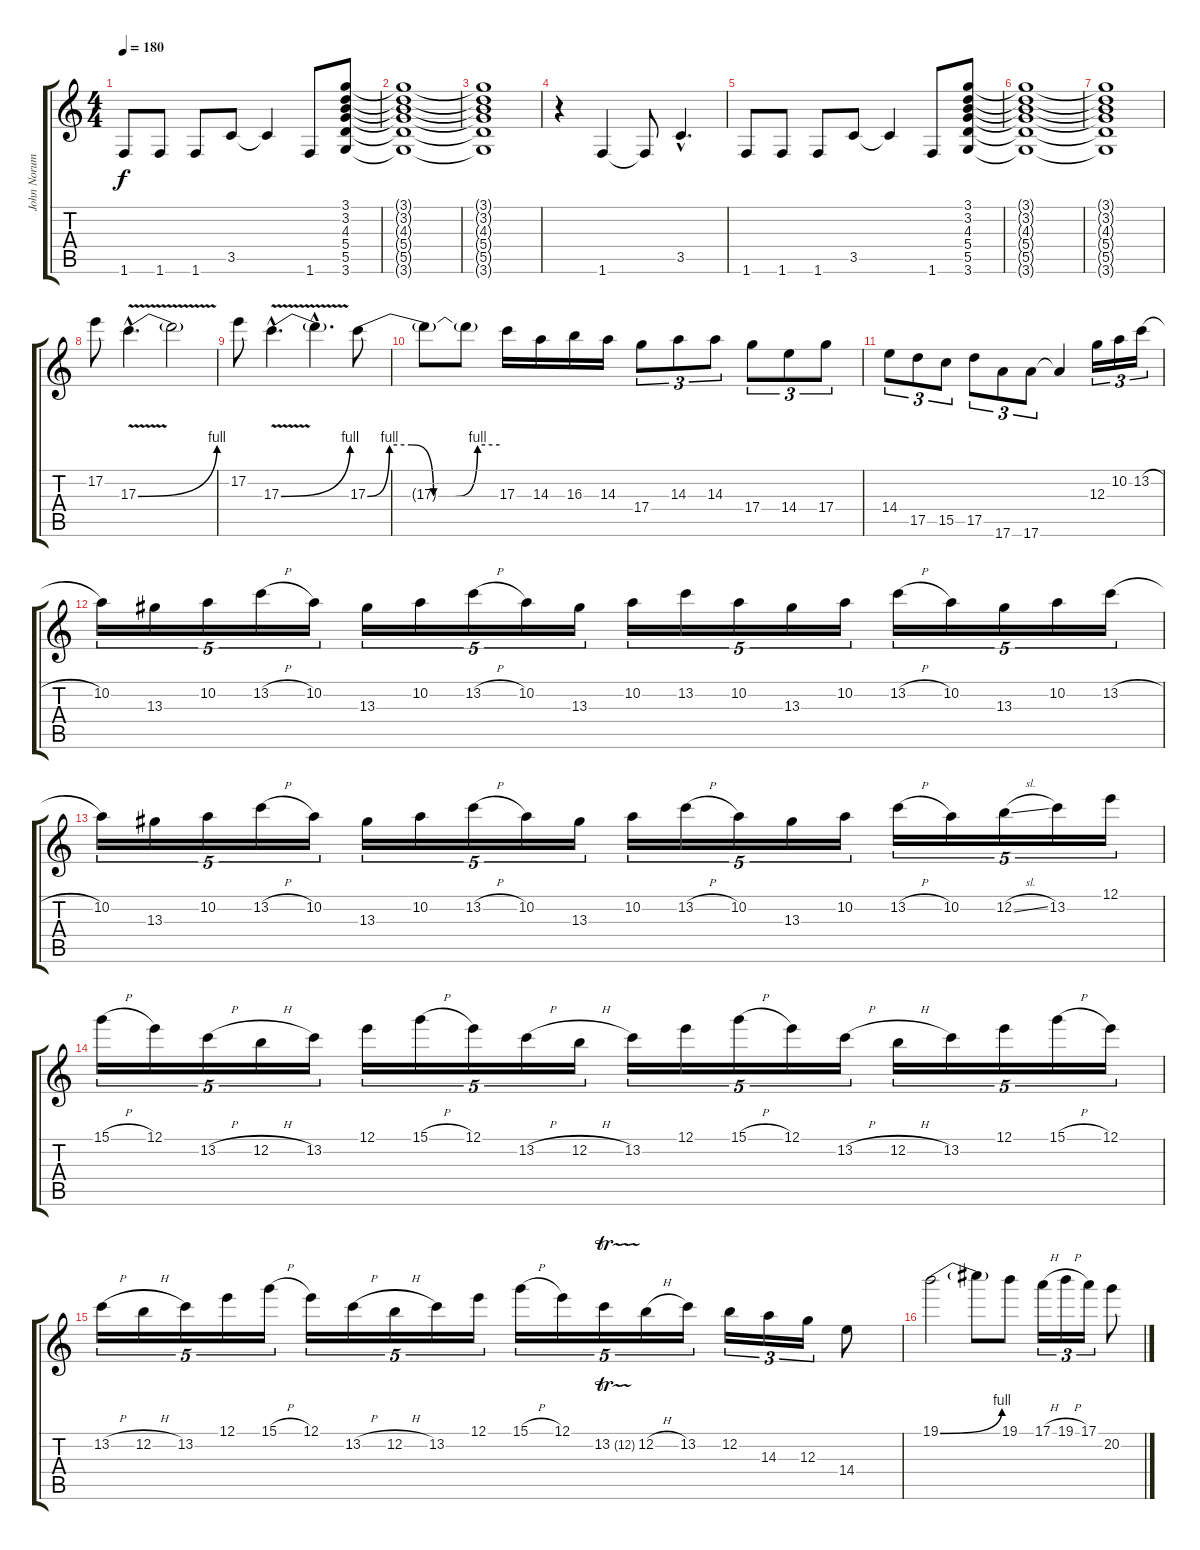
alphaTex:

\track ("John Norum Gtr 2" "John Norum") {instrument overdrivenguitar}
\staff {score tabs}
\tuning (E4 B3 G3 D3 A2 E2) {hide}
\ts (4 4)
\tempo 180
\clef g2
\ks c
1.6.8{dy f} 1.6.8 1.6.8 3.5.8 3.5{t}.4 1.6.8 (3.1 3.2 4.3 5.4 5.5 3.6).8 |
(3.1{t} 3.2{t} 4.3{t} 5.4{t} 5.5{t} 3.6{t}).1 |
(3.1{t} 3.2{t} 4.3{t} 5.4{t} 5.5{t} 3.6{t}).1 |
r.4 1.6.4 1.6{t}.8 3.5{hac}.4{d} |
1.6.8 1.6.8 1.6.8 3.5.8 3.5{t}.4 1.6.8 (3.1 3.2 4.3 5.4 5.5 3.6).8 |
(3.1{t} 3.2{t} 4.3{t} 5.4{t} 5.5{t} 3.6{t}).1 |
(3.1{t} 3.2{t} 4.3{t} 5.4{t} 5.5{t} 3.6{t}).1 |
17.2.8 17.3{be (bend 0 0 60 4) v hac}.4{d} 17.3{t}.2 |
17.2.8 17.3{be (bend 0 0 60 4) v hac}.4{d} 17.3{hac t}.4{d} 17.3{be (custom 0 0 10 4 20 4 30 0 40 0 50 4 60 4)}.8 |
17.3{t}.8 17.3{t}.8 17.3.16 14.3.16 16.3.16 14.3.16 17.4.8{tu (3 2)} 14.3.8{tu (3 2)} 14.3.8{tu (3 2)} 17.4.8{tu (3 2)} 14.4.8{tu (3 2)} 17.4.8{tu (3 2)} |
14.4.8{tu (3 2)} 17.5.8{tu (3 2)} 15.5.8{tu (3 2)} 17.5.8{tu (3 2)} 17.6.8{tu (3 2)} 17.6.8{tu (3 2)} 17.6{t}.4 12.3.16{tu (3 2)} 10.2.16{tu (3 2)} 13.2{h}.16{tu (3 2)} |
10.2.16{tu (5 4)} 13.3.16{tu (5 4)} 10.2.16{tu (5 4)} 13.2{h}.16{tu (5 4)} 10.2.16{tu (5 4)} 13.3.16{tu (5 4)} 10.2.16{tu (5 4)} 13.2{h}.16{tu (5 4)} 10.2.16{tu (5 4)} 13.3.16{tu (5 4)} 10.2.16{tu (5 4)} 13.2.16{tu (5 4)} 10.2.16{tu (5 4)} 13.3.16{tu (5 4)} 10.2.16{tu (5 4)} 13.2{h}.16{tu (5 4)} 10.2.16{tu (5 4)} 13.3.16{tu (5 4)} 10.2.16{tu (5 4)} 13.2{h}.16{tu (5 4)} |
10.2.16{tu (5 4)} 13.3.16{tu (5 4)} 10.2.16{tu (5 4)} 13.2{h}.16{tu (5 4)} 10.2.16{tu (5 4)} 13.3.16{tu (5 4)} 10.2.16{tu (5 4)} 13.2{h}.16{tu (5 4)} 10.2.16{tu (5 4)} 13.3.16{tu (5 4)} 10.2.16{tu (5 4)} 13.2{h}.16{tu (5 4)} 10.2.16{tu (5 4)} 13.3.16{tu (5 4)} 10.2.16{tu (5 4)} 13.2{h}.16{tu (5 4)} 10.2.16{tu (5 4)} 12.2{sl}.16{tu (5 4)} 13.2.16{tu (5 4)} 12.1.16{tu (5 4)} |
15.1{h}.16{tu (5 4)} 12.1.16{tu (5 4)} 13.2{h}.16{tu (5 4)} 12.2{h}.16{tu (5 4)} 13.2.16{tu (5 4)} 12.1.16{tu (5 4)} 15.1{h}.16{tu (5 4)} 12.1.16{tu (5 4)} 13.2{h}.16{tu (5 4)} 12.2{h}.16{tu (5 4)} 13.2.16{tu (5 4)} 12.1.16{tu (5 4)} 15.1{h}.16{tu (5 4)} 12.1.16{tu (5 4)} 13.2{h}.16{tu (5 4)} 12.2{h}.16{tu (5 4)} 13.2.16{tu (5 4)} 12.1.16{tu (5 4)} 15.1{h}.16{tu (5 4)} 12.1.16{tu (5 4)} |
13.2{h}.16{tu (5 4)} 12.2{h}.16{tu (5 4)} 13.2.16{tu (5 4)} 12.1.16{tu (5 4)} 15.1{h}.16{tu (5 4)} 12.1.16{tu (5 4)} 13.2{h}.16{tu (5 4)} 12.2{h}.16{tu (5 4)} 13.2.16{tu (5 4)} 12.1.16{tu (5 4)} 15.1{h}.16{tu (5 4)} 12.1.16{tu (5 4)} 13.2{tr (12 16)}.16{tu (5 4)} 12.2{h}.16{tu (5 4)} 13.2.16{tu (5 4)} 12.2.16{tu (3 2)} 14.3.16{tu (3 2)} 12.3.16{tu (3 2)} 14.4.8 |
19.1{be (bend 0 0 60 4)}.2 19.1{t}.8 19.1.8 17.1{h}.16{tu (3 2)} 19.1{h}.16{tu (3 2)} 17.1.16{tu (3 2)} 20.2.8
